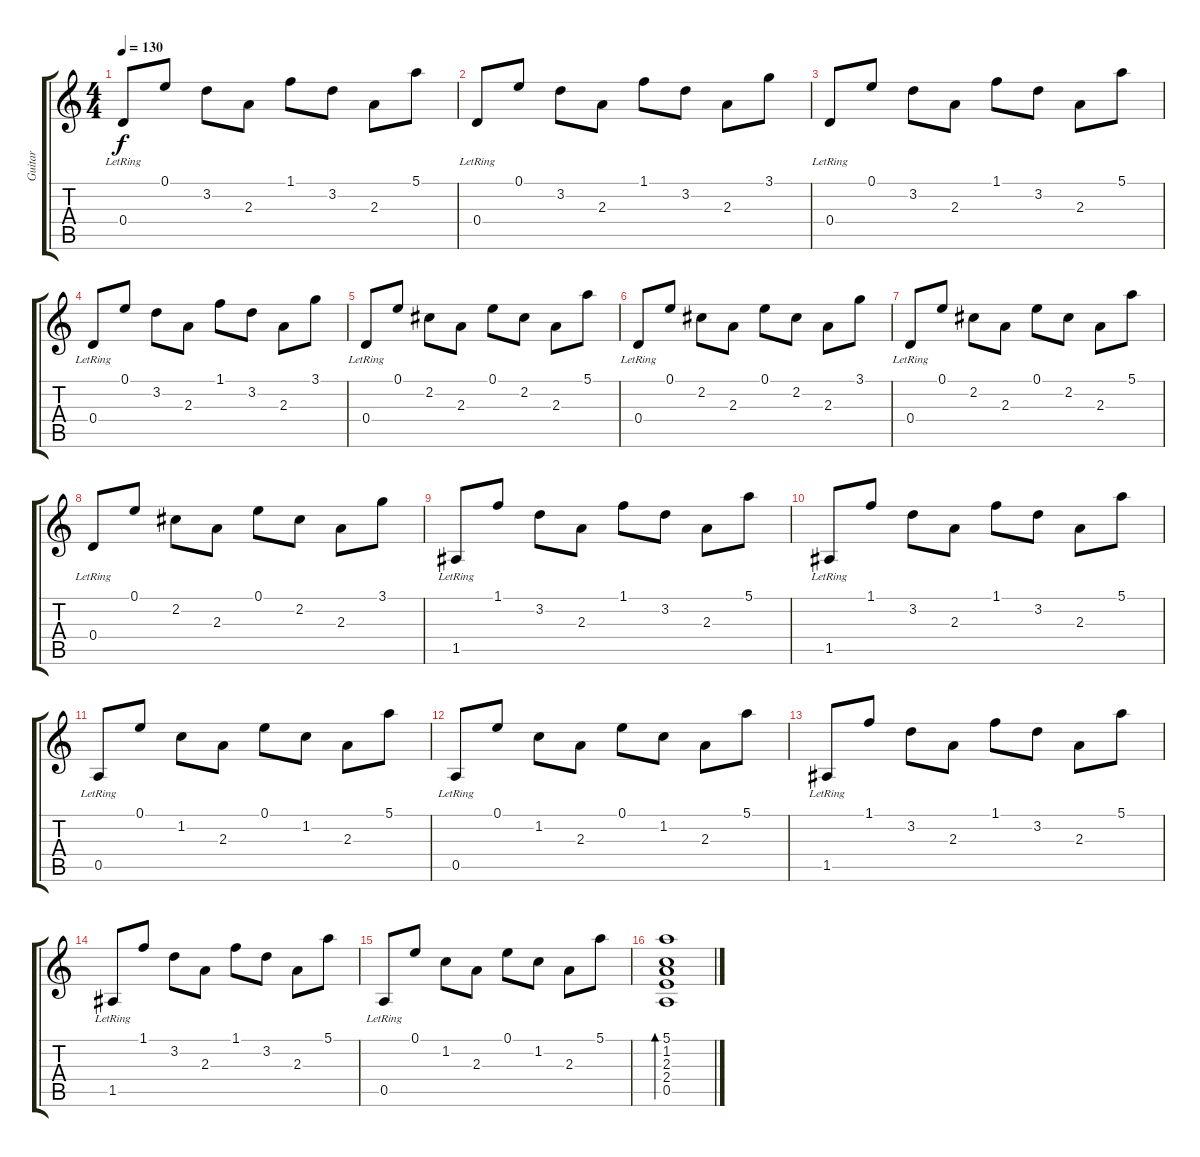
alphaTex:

\track ("Guitar" "Guitar") {instrument acousticguitarsteel}
\staff {score tabs}
\tuning (E4 B3 G3 D3 A2 E2) {hide}
\ts (4 4)
\tempo 130
\clef g2
\ks c
0.4{lr}.8{dy f} 0.1.8 3.2.8 2.3.8 1.1.8 3.2.8 2.3.8 5.1.8 |
0.4{lr}.8 0.1.8 3.2.8 2.3.8 1.1.8 3.2.8 2.3.8 3.1.8 |
0.4{lr}.8 0.1.8 3.2.8 2.3.8 1.1.8 3.2.8 2.3.8 5.1.8 |
0.4{lr}.8 0.1.8 3.2.8 2.3.8 1.1.8 3.2.8 2.3.8 3.1.8 |
0.4{lr}.8 0.1.8 2.2.8 2.3.8 0.1.8 2.2.8 2.3.8 5.1.8 |
0.4{lr}.8 0.1.8 2.2.8 2.3.8 0.1.8 2.2.8 2.3.8 3.1.8 |
0.4{lr}.8 0.1.8 2.2.8 2.3.8 0.1.8 2.2.8 2.3.8 5.1.8 |
0.4{lr}.8 0.1.8 2.2.8 2.3.8 0.1.8 2.2.8 2.3.8 3.1.8 |
1.5{lr}.8 1.1.8 3.2.8 2.3.8 1.1.8 3.2.8 2.3.8 5.1.8 |
1.5{lr}.8 1.1.8 3.2.8 2.3.8 1.1.8 3.2.8 2.3.8 5.1.8 |
0.5{lr}.8 0.1.8 1.2.8 2.3.8 0.1.8 1.2.8 2.3.8 5.1.8 |
0.5{lr}.8 0.1.8 1.2.8 2.3.8 0.1.8 1.2.8 2.3.8 5.1.8 |
1.5{lr}.8 1.1.8 3.2.8 2.3.8 1.1.8 3.2.8 2.3.8 5.1.8 |
1.5{lr}.8 1.1.8 3.2.8 2.3.8 1.1.8 3.2.8 2.3.8 5.1.8 |
0.5{lr}.8 0.1.8 1.2.8 2.3.8 0.1.8 1.2.8 2.3.8 5.1.8 |
(5.1 1.2 2.3 2.4 0.5).1{bd 60}
